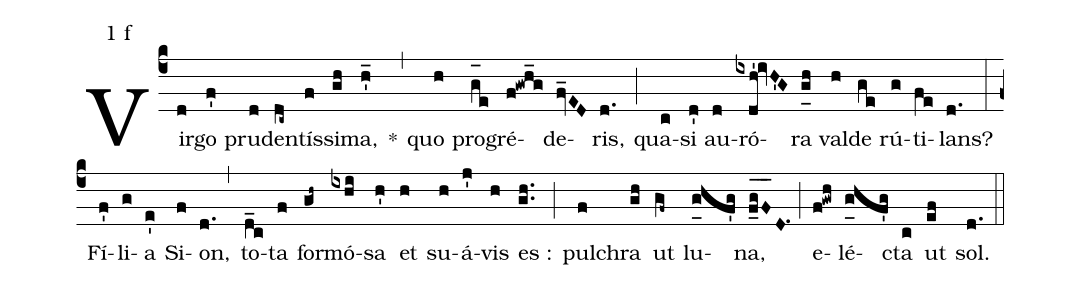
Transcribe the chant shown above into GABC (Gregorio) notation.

mode:1 f;
%%
(c4) Vir(d)go(f') pru(d)den(dc~)tís(f)si(gh)ma,(h'_) *(,) quo(h) pro(g_[oh:h]e)gré(f!gwh_g)de(fv_ED)ris,(d.) (;) qua(c)si(d') au(d)ró(ixdh'!ivH'G)ra(g_[uh:l]h) val(h)de(ge) rú(g)ti(fe)lans?(d.) (:) Fí(f')li(g)a(e') Si(f)on,(d.) (,) to(d_c)ta(f) for(gh~)mó(ixhi)sa(h') et(h) su(h)á(j')vis(h) es :(gh..) (;) pul(f)chra(gh) ut(gf~) lu(g_[uh:l]hf'g)na,(f_g_[oh:h]F_[oh:h]D.1) (;) e(f!gwh)lé(g_[uh:l]hf'g)cta(c) ut(ef) sol.(d.) (::)
